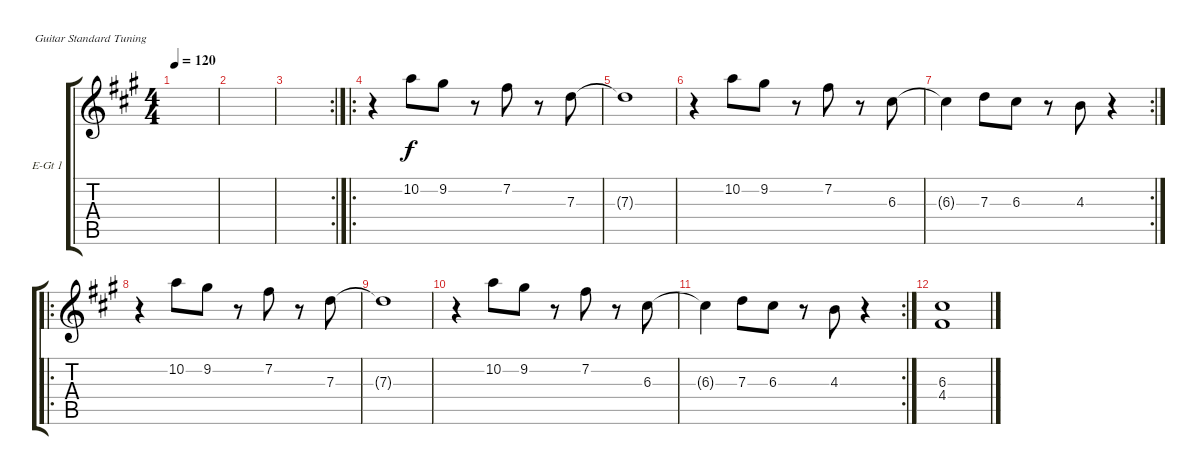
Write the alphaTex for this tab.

\defaultSystemsLayout 4
\bracketExtendMode groupsimilarinstruments
\firstSystemTrackNameOrientation horizontal
\otherSystemsTrackNameOrientation horizontal
\track ("Electric Guitar 1" "E-Gt 1") {instrument electricguitarclean}
\staff {score tabs}
\tuning (E4 B3 G3 D3 A2 E2)
\ts (4 4)
\tempo 120
\clef g2
\scale
0.313131
\ks f#minor
|
\scale
0.303922 |
\rc 2
\scale
0.333333 |
\ro
\scale
0.362745 r.4 10.2.8 9.2.8 r.8 7.2.8 r.8 7.3.8 |
\scale
0.322917 7.3{t}.1 |
\scale
0.322917 r.4 10.2.8 9.2.8 r.8 7.2.8 r.8 6.3.8 |
\rc 2
\scale
0.354167 6.3{t}.4 7.3.8 6.3.8 r.8 4.3.8 r.4 |
\ro
\scale
0.373737 r.4 10.2.8 9.2.8 r.8 7.2.8 r.8 7.3.8 |
\scale
0.313131 7.3{t}.1 |
\scale
0.313131 r.4 10.2.8 9.2.8 r.8 7.2.8 r.8 6.3.8 |
\rc 2
6.3{t}.4 7.3.8 6.3.8 r.8 4.3.8 r.4 |
(4.4 6.3).1
